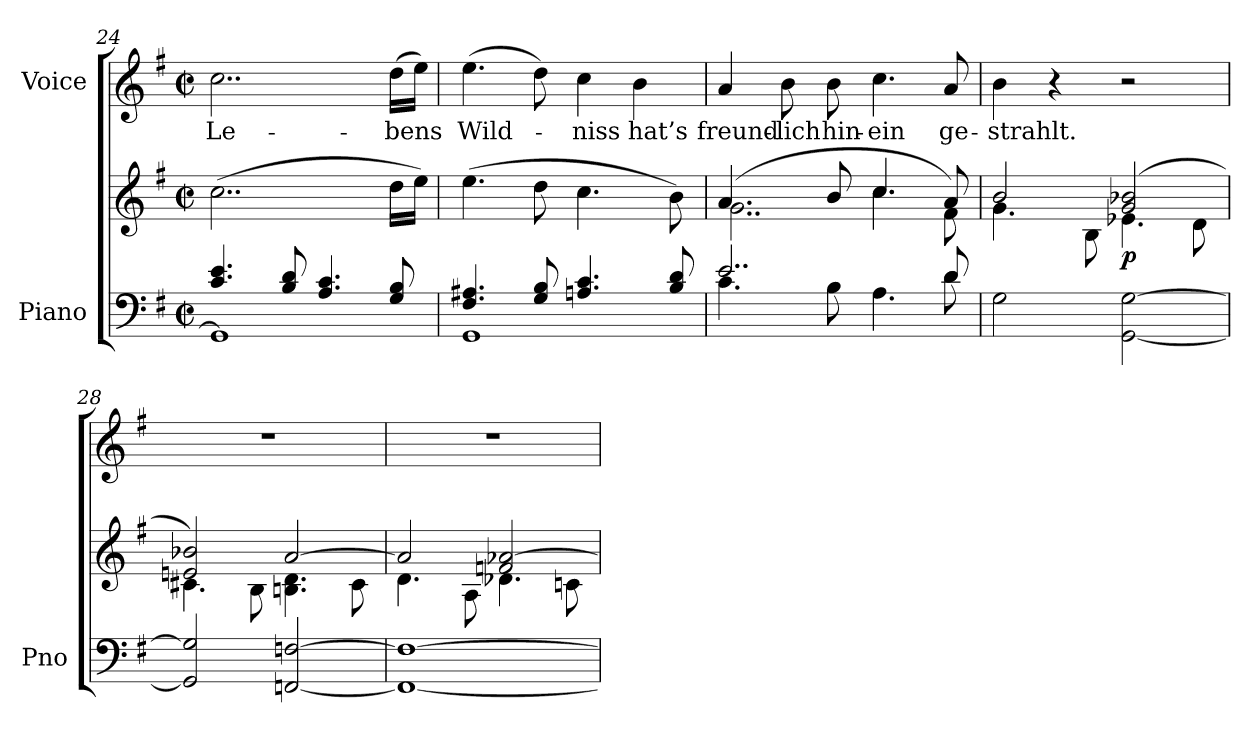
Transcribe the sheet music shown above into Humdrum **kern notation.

**kern	**kern	**dynam	**kern	**text
*part2	*part2	*part2	*part1	*part1
*staff3	*staff2	*staff2/3	*staff1	*staff1
*I"Piano	*	*	*I"Voice	*
*I'Pno	*	*	*	*
*clefF4	*clefG2	*	*clefG2	*
*k[f#]	*k[f#]	*	*k[f#]	*
*M2/2	*M2/2	*	*M2/2	*
*met(c|)	*met(c|)	*	*met(c|)	*
=24	=24	=24	=24	=24
*^	*	*	*	*
!	!	!	!	!	!LO:LY:b
4.c/ 4.e/	1GG]	(>2..cc\	.	2..cc\	Le-
8B/ 8d/	.	.	.	.	.
4.A/ 4.c/	.	.	.	.	.
!	!	!	!	!	!LO:LY:b
8G/ 8B/	.	16dd\LL	.	(>16dd\LL	-bens
.	.	16ee\JJ)	.	16ee\JJ)	.
=25	=25	=25	=25	=25	=25
!	!	!	!	!	!LO:LY:b
4.F#/ 4.A#X/	1GG	(>4.ee\	.	(>4.ee\	Wild-
8G/ 8B/	.	8dd\	.	8dd\)	.
!	!	!	!	!	!LO:LY:b
4.An/ 4.c/	.	4.cc\	.	4cc\	-niss
!	!	!	!	!	!LO:LY:b
.	.	.	.	4b\	hat’s
8B/ 8d/	.	8b\)	.	.	.
=26	=26	=26	=26	=26	=26
*	*	*^	*	*	*
*	*	*	*^	*	*	*
!	!	!	!	!	!	!	!LO:LY:b
2..e/	4.c\	(>4.a/	2..g\	2ryy	.	4a/	freund-
!	!	!	!	!	!	!	!LO:LY:b
.	.	.	.	.	.	8b\	-lich
!	!	!	!	!	!	!	!LO:LY:b
.	8B\	8b/	.	.	.	8b\	hin-
!	!	!	!	!	!	!	!LO:LY:b
.	4.A\	4.cc/	.	4.cc\	.	4.cc\	-ein
!	!	!	!	!	!	!	!LO:LY:b
8d/	8d\	8a/)	8f#\	8ryy	.	8a/	ge-
=27	=27	=27	=27	=27	=27	=27	=27
!	!	!	!	!	!	!	!LO:LY:b
*v	*v	*	*	*	*	*	*
*	*	*v	*v	*	*	*
2G\	2b/	4.g\	.	4b\	-strahlt.
.	.	.	.	4r	.
.	.	8B\	.	.	.
!	!	!	!LO:DY:b	!	!
[2GG\ [2G\	(>2g/ 2b-X/	4.e-X\	p	2r	.
.	.	8d\	.	.	.
!!LO:PB:g=z
=28	=28	=28	=28	=28	=28
2GG/] 2G/]	2en/ 2b-X/)	4.c#X\	.	1r	.
.	.	8B\	.	.	.
[2FFn/ [2Fn/	[2a/	4.Bn\ 4.d\	.	.	.
.	.	8c#\	.	.	.
=29	=29	=29	=29	=29	=29
1FF_ 1F_	2a/]	4.d\	.	1r	.
.	.	8A\	.	.	.
.	2fn/ [2a-X/	4.d-X\	.	.	.
.	.	8cn\	.	.	.
*	*v	*v	*	*	*
=	=	=	=	=
*-	*-	*-	*-	*-
